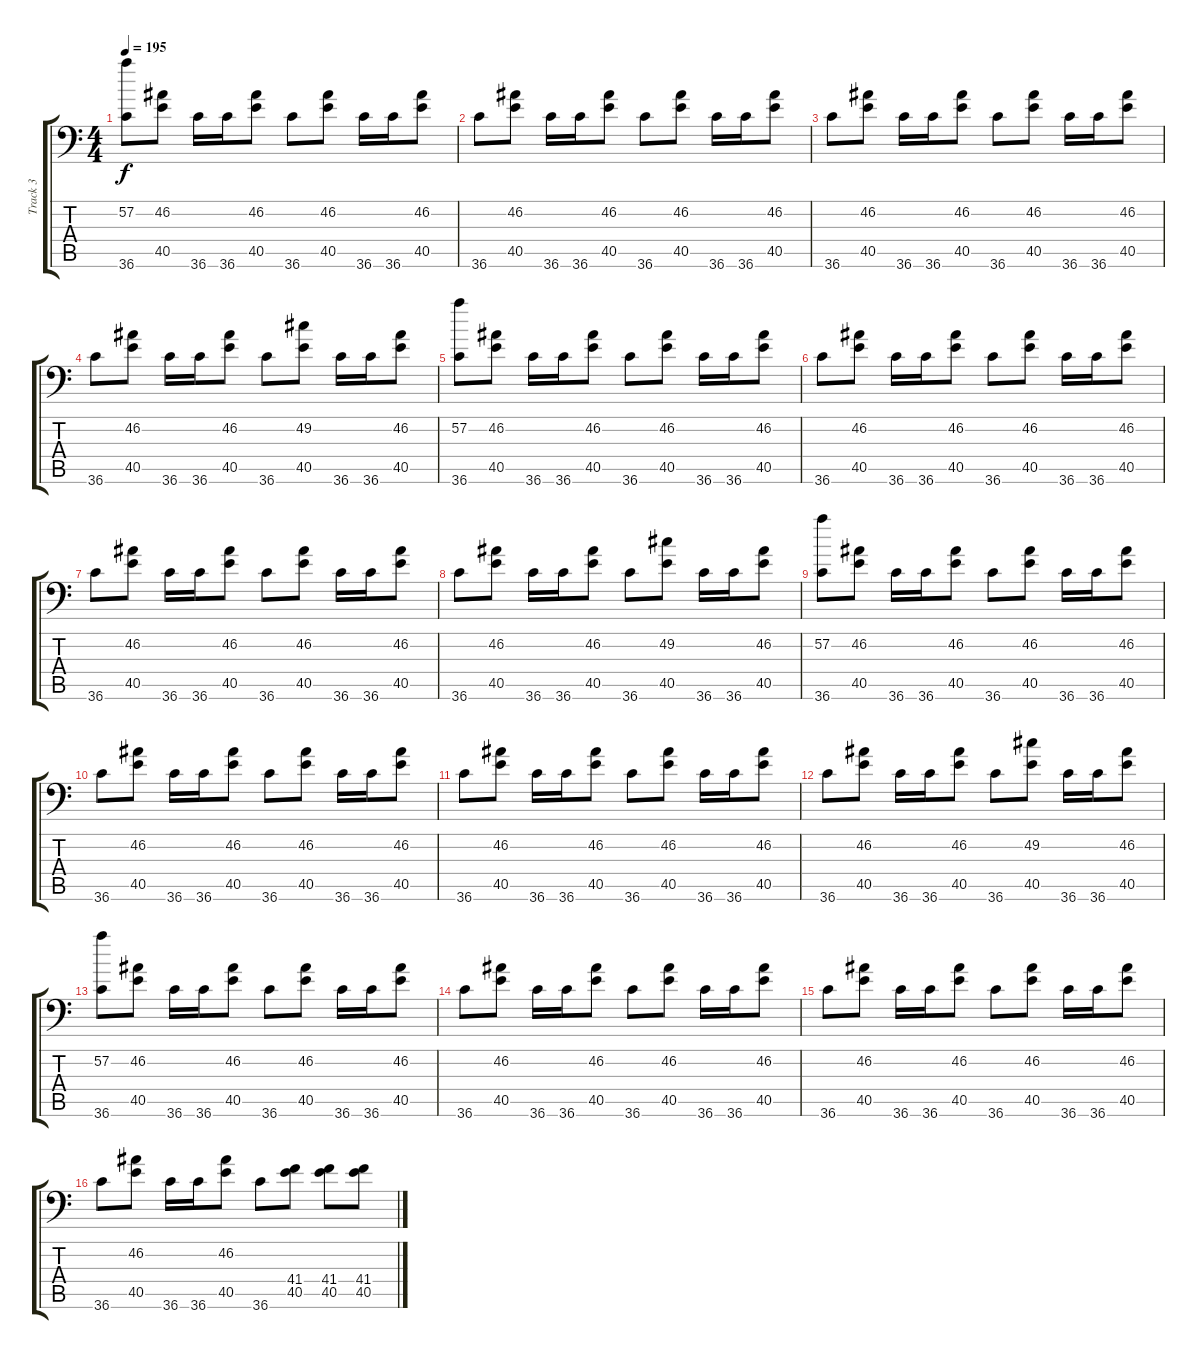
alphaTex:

\track ("Track 3" "Track 3") {instrument acousticgrandpiano}
\staff {score tabs}
\tuning (C-1 C-1 C-1 C-1 C-1 C-1) {hide}
\ts (4 4)
\tempo 195
\clef f4
\ks c
(57.2 36.6).8{dy f} (46.2 40.5).8 36.6.16 36.6.16 (46.2 40.5).8 36.6.8 (46.2 40.5).8 36.6.16 36.6.16 (46.2 40.5).8 |
36.6.8 (46.2 40.5).8 36.6.16 36.6.16 (46.2 40.5).8 36.6.8 (46.2 40.5).8 36.6.16 36.6.16 (46.2 40.5).8 |
36.6.8 (46.2 40.5).8 36.6.16 36.6.16 (46.2 40.5).8 36.6.8 (46.2 40.5).8 36.6.16 36.6.16 (46.2 40.5).8 |
36.6.8 (46.2 40.5).8 36.6.16 36.6.16 (46.2 40.5).8 36.6.8 (49.2 40.5).8 36.6.16 36.6.16 (46.2 40.5).8 |
(57.2 36.6).8 (46.2 40.5).8 36.6.16 36.6.16 (46.2 40.5).8 36.6.8 (46.2 40.5).8 36.6.16 36.6.16 (46.2 40.5).8 |
36.6.8 (46.2 40.5).8 36.6.16 36.6.16 (46.2 40.5).8 36.6.8 (46.2 40.5).8 36.6.16 36.6.16 (46.2 40.5).8 |
36.6.8 (46.2 40.5).8 36.6.16 36.6.16 (46.2 40.5).8 36.6.8 (46.2 40.5).8 36.6.16 36.6.16 (46.2 40.5).8 |
36.6.8 (46.2 40.5).8 36.6.16 36.6.16 (46.2 40.5).8 36.6.8 (49.2 40.5).8 36.6.16 36.6.16 (46.2 40.5).8 |
(57.2 36.6).8 (46.2 40.5).8 36.6.16 36.6.16 (46.2 40.5).8 36.6.8 (46.2 40.5).8 36.6.16 36.6.16 (46.2 40.5).8 |
36.6.8 (46.2 40.5).8 36.6.16 36.6.16 (46.2 40.5).8 36.6.8 (46.2 40.5).8 36.6.16 36.6.16 (46.2 40.5).8 |
36.6.8 (46.2 40.5).8 36.6.16 36.6.16 (46.2 40.5).8 36.6.8 (46.2 40.5).8 36.6.16 36.6.16 (46.2 40.5).8 |
36.6.8 (46.2 40.5).8 36.6.16 36.6.16 (46.2 40.5).8 36.6.8 (49.2 40.5).8 36.6.16 36.6.16 (46.2 40.5).8 |
(57.2 36.6).8 (46.2 40.5).8 36.6.16 36.6.16 (46.2 40.5).8 36.6.8 (46.2 40.5).8 36.6.16 36.6.16 (46.2 40.5).8 |
36.6.8 (46.2 40.5).8 36.6.16 36.6.16 (46.2 40.5).8 36.6.8 (46.2 40.5).8 36.6.16 36.6.16 (46.2 40.5).8 |
36.6.8 (46.2 40.5).8 36.6.16 36.6.16 (46.2 40.5).8 36.6.8 (46.2 40.5).8 36.6.16 36.6.16 (46.2 40.5).8 |
36.6.8 (46.2 40.5).8 36.6.16 36.6.16 (46.2 40.5).8 36.6.8 (41.4 40.5).8 (41.4 40.5).8 (41.4 40.5).8
